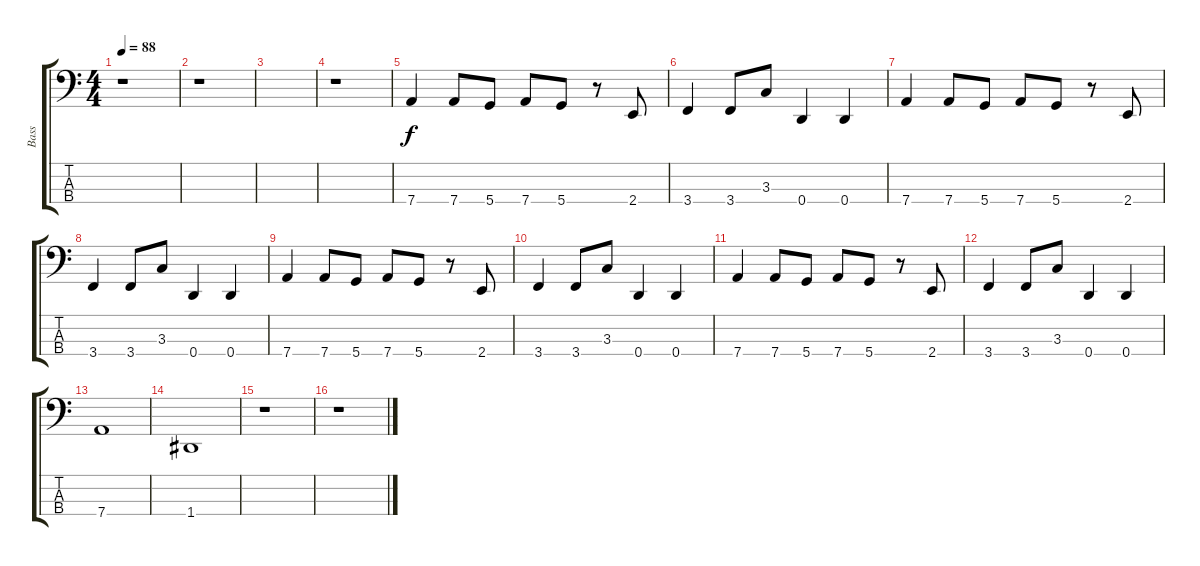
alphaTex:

\track ("Bass" "Bass") {instrument electricbassfinger}
\staff {score tabs}
\tuning (G2 D2 A1 D1) {hide}
\ts (4 4)
\tempo 88
\clef f4
\ks c
r.1{dy f} |
r.1 |
|
r.1 |
7.4.4 7.4.8 5.4.8 7.4.8 5.4.8 r.8 2.4.8 |
3.4.4 3.4.8 3.3.8 0.4.4 0.4.4 |
7.4.4 7.4.8 5.4.8 7.4.8 5.4.8 r.8 2.4.8 |
3.4.4 3.4.8 3.3.8 0.4.4 0.4.4 |
7.4.4 7.4.8 5.4.8 7.4.8 5.4.8 r.8 2.4.8 |
3.4.4 3.4.8 3.3.8 0.4.4 0.4.4 |
7.4.4 7.4.8 5.4.8 7.4.8 5.4.8 r.8 2.4.8 |
3.4.4 3.4.8 3.3.8 0.4.4 0.4.4 |
7.4.1 |
1.4.1 |
r.1 |
r.1
